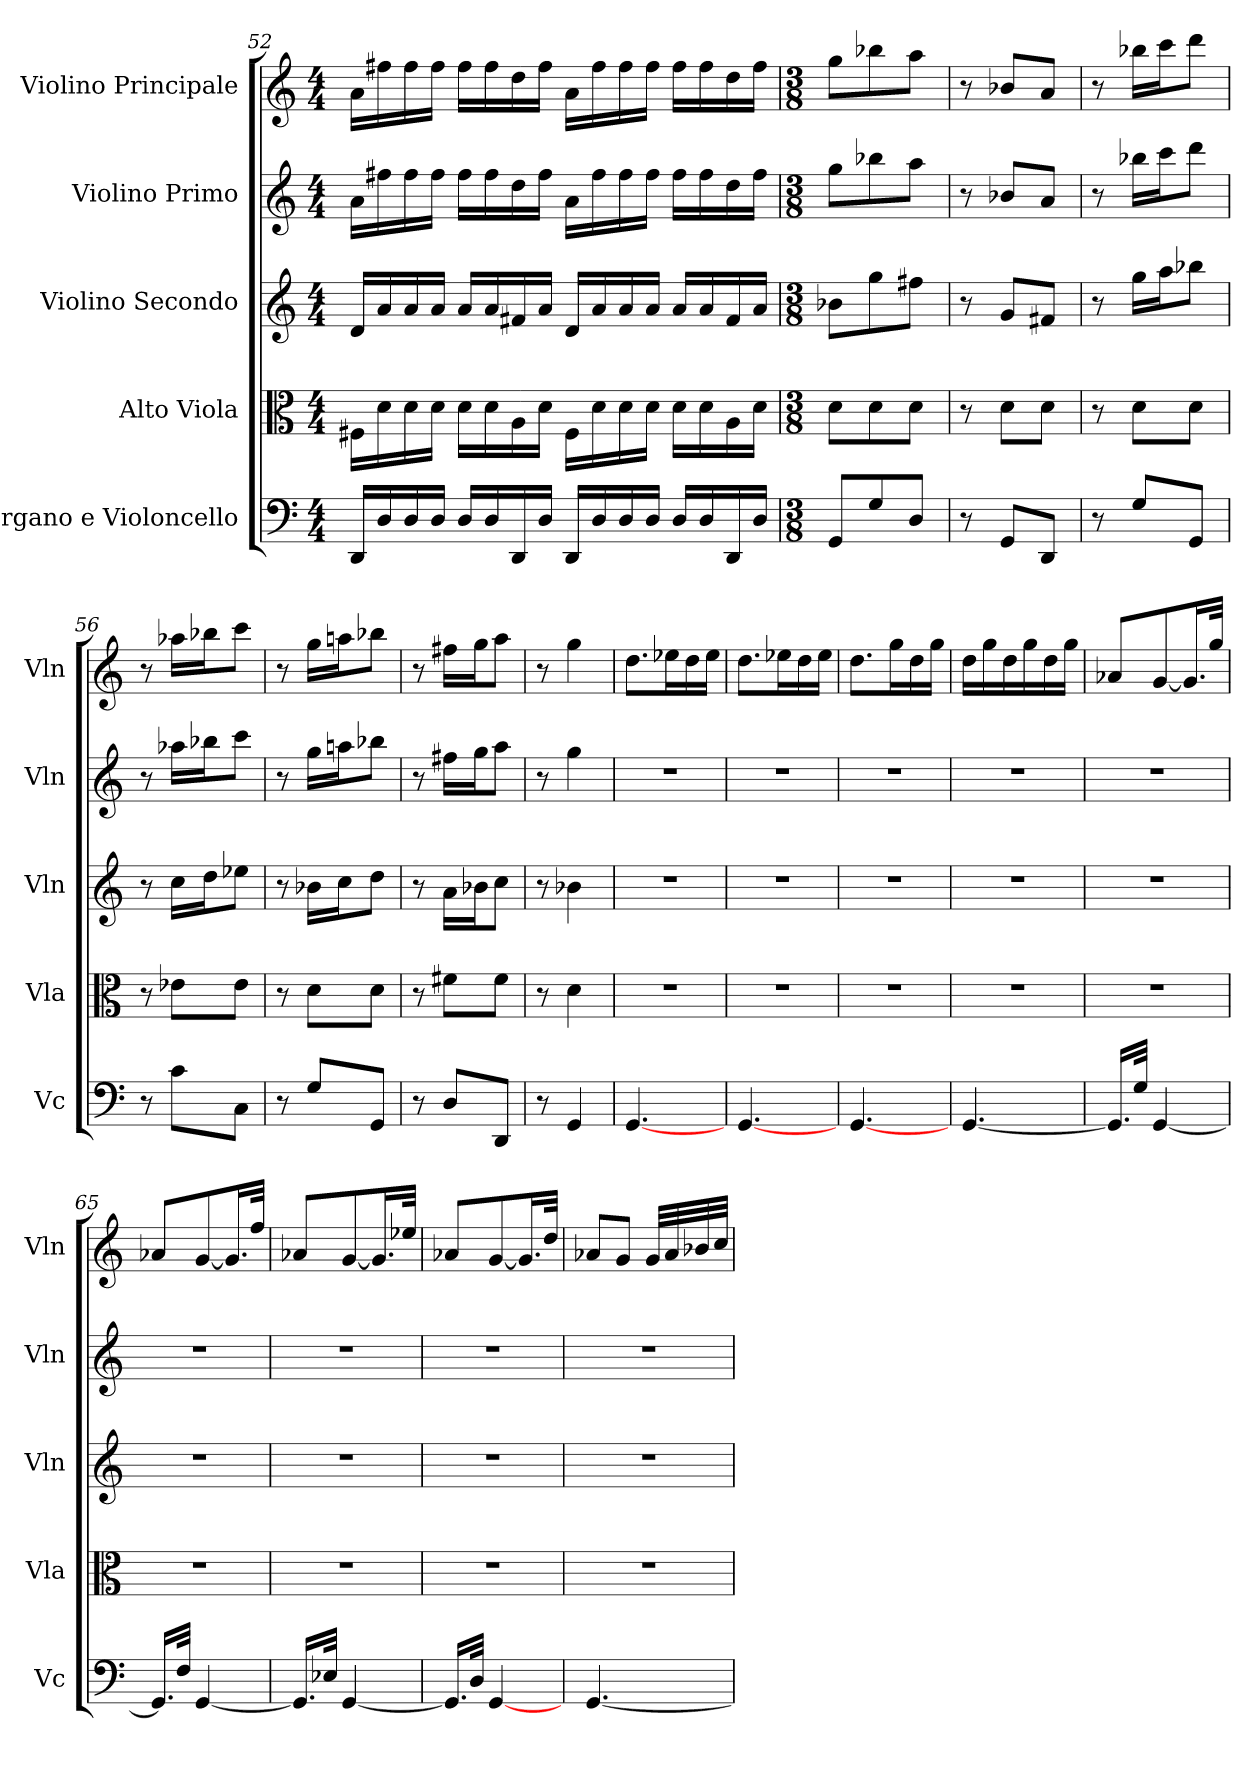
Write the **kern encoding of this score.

**kern	**kern	**kern	**kern	**kern
*part5	*part4	*part3	*part2	*part1
*staff5	*staff4	*staff3	*staff2	*staff1
*I"Organo e Violoncello	*I"Alto Viola	*I"Violino Secondo	*I"Violino Primo	*I"Violino Principale
*I'Vc	*I'Vla	*I'Vln	*I'Vln	*I'Vln
*clefF4	*clefC3	*clefG2	*clefG2	*clefG2
*M4/4	*M4/4	*M4/4	*M4/4	*M4/4
=52	=52	=52	=52	=52
16DD/LL	16F#\LL	16d/LL	16a\LL	16a\LL
16D/	16d\	16a/	16ff#\	16ff#\
16D/	16d\	16a/	16ff#\	16ff#\
16D/JJ	16d\JJ	16a/JJ	16ff#\JJ	16ff#\JJ
16D/LL	16d\LL	16a/LL	16ff#\LL	16ff#\LL
16D/	16d\	16a/	16ff#\	16ff#\
16DD/	16A\	16f#/	16dd\	16dd\
16D/JJ	16d\JJ	16a/JJ	16ff#\JJ	16ff#\JJ
16DD/LL	16F#\LL	16d/LL	16a\LL	16a\LL
16D/	16d\	16a/	16ff#\	16ff#\
16D/	16d\	16a/	16ff#\	16ff#\
16D/JJ	16d\JJ	16a/JJ	16ff#\JJ	16ff#\JJ
16D/LL	16d\LL	16a/LL	16ff#\LL	16ff#\LL
16D/	16d\	16a/	16ff#\	16ff#\
16DD/	16A\	16f#/	16dd\	16dd\
16D/JJ	16d\JJ	16a/JJ	16ff#\JJ	16ff#\JJ
=53	=53	=53	=53	=53
*M3/8	*M3/8	*M3/8	*M3/8	*M3/8
8GG/L	8d\L	8b-\L	8gg\L	8gg\L
8G/	8d\	8gg\	8bb-\	8bb-\
8D/J	8d\J	8ff#\J	8aa\J	8aa\J
=54	=54	=54	=54	=54
8r	8r	8r	8r	8r
8GG/L	8d\L	8g/L	8b-/L	8b-/L
8DD/J	8d\J	8f#/J	8a/J	8a/J
=55	=55	=55	=55	=55
8r	8r	8r	8r	8r
8G/L	8d\L	16gg\LL	16bb-\LL	16bb-\LL
.	.	16aa\J	16ccc\J	16ccc\J
8GG/J	8d\J	8bb-\J	8ddd\J	8ddd\J
=56	=56	=56	=56	=56
8r	8r	8r	8r	8r
8c\L	8e-\L	16cc\LL	16aa-\LL	16aa-\LL
.	.	16dd\J	16bb-\J	16bb-\J
8C\J	8e-\J	8ee-\J	8ccc\J	8ccc\J
=57	=57	=57	=57	=57
8r	8r	8r	8r	8r
8G/L	8d\L	16b-\LL	16gg\LL	16gg\LL
.	.	16cc\J	16aan\J	16aan\J
8GG/J	8d\J	8dd\J	8bb-\J	8bb-\J
=58	=58	=58	=58	=58
8r	8r	8r	8r	8r
8D/L	8f#\L	16a\LL	16ff#\LL	16ff#\LL
.	.	16b-\J	16gg\J	16gg\J
8DD/J	8f#\J	8cc\J	8aa\J	8aa\J
=59	=59	=59	=59	=59
8r	8r	8r	8r	8r
4GG/	4d\	4b-\	4gg\	4gg\
=60	=60	=60	=60	=60
[4.GG/	4.r	4.r	4.r	8.dd\L
.	.	.	.	16ee-\L
.	.	.	.	16dd\
.	.	.	.	16ee-\JJ
=61	=61	=61	=61	=61
[4.GG/	4.r	4.r	4.r	8.dd\L
.	.	.	.	16ee-\L
.	.	.	.	16dd\
.	.	.	.	16ee-\JJ
=62	=62	=62	=62	=62
[4.GG/	4.r	4.r	4.r	8.dd\L
.	.	.	.	16gg\L
.	.	.	.	16dd\
.	.	.	.	16gg\JJ
=63	=63	=63	=63	=63
[4.GG/	4.r	4.r	4.r	16dd\LL
.	.	.	.	16gg\
.	.	.	.	16dd\
.	.	.	.	16gg\
.	.	.	.	16dd\
.	.	.	.	16gg\JJ
=64	=64	=64	=64	=64
16.GG/LL]	4.r	4.r	4.r	8a-/L
32G/JJk	.	.	.	.
[4GG/	.	.	.	[8g/
.	.	.	.	16.g/L]
.	.	.	.	32gg/JJk
=65	=65	=65	=65	=65
16.GG/LL]	4.r	4.r	4.r	8a-/L
32F/JJk	.	.	.	.
[4GG/	.	.	.	[8g/
.	.	.	.	16.g/L]
.	.	.	.	32ff/JJk
=66	=66	=66	=66	=66
16.GG/LL]	4.r	4.r	4.r	8a-/L
32E-/JJk	.	.	.	.
[4GG/	.	.	.	[8g/
.	.	.	.	16.g/L]
.	.	.	.	32ee-/JJk
=67	=67	=67	=67	=67
16.GG/LL]	4.r	4.r	4.r	8a-/L
32D/JJk	.	.	.	.
[4GG/	.	.	.	[8g/
.	.	.	.	16.g/L]
.	.	.	.	32dd/JJk
=68	=68	=68	=68	=68
[4.GG/	4.r	4.r	4.r	8a-/L
.	.	.	.	8g/J
.	.	.	.	32g/LLL
.	.	.	.	32a-/
.	.	.	.	32b-/
.	.	.	.	32cc/JJJ
=	=	=	=	=
*-	*-	*-	*-	*-
